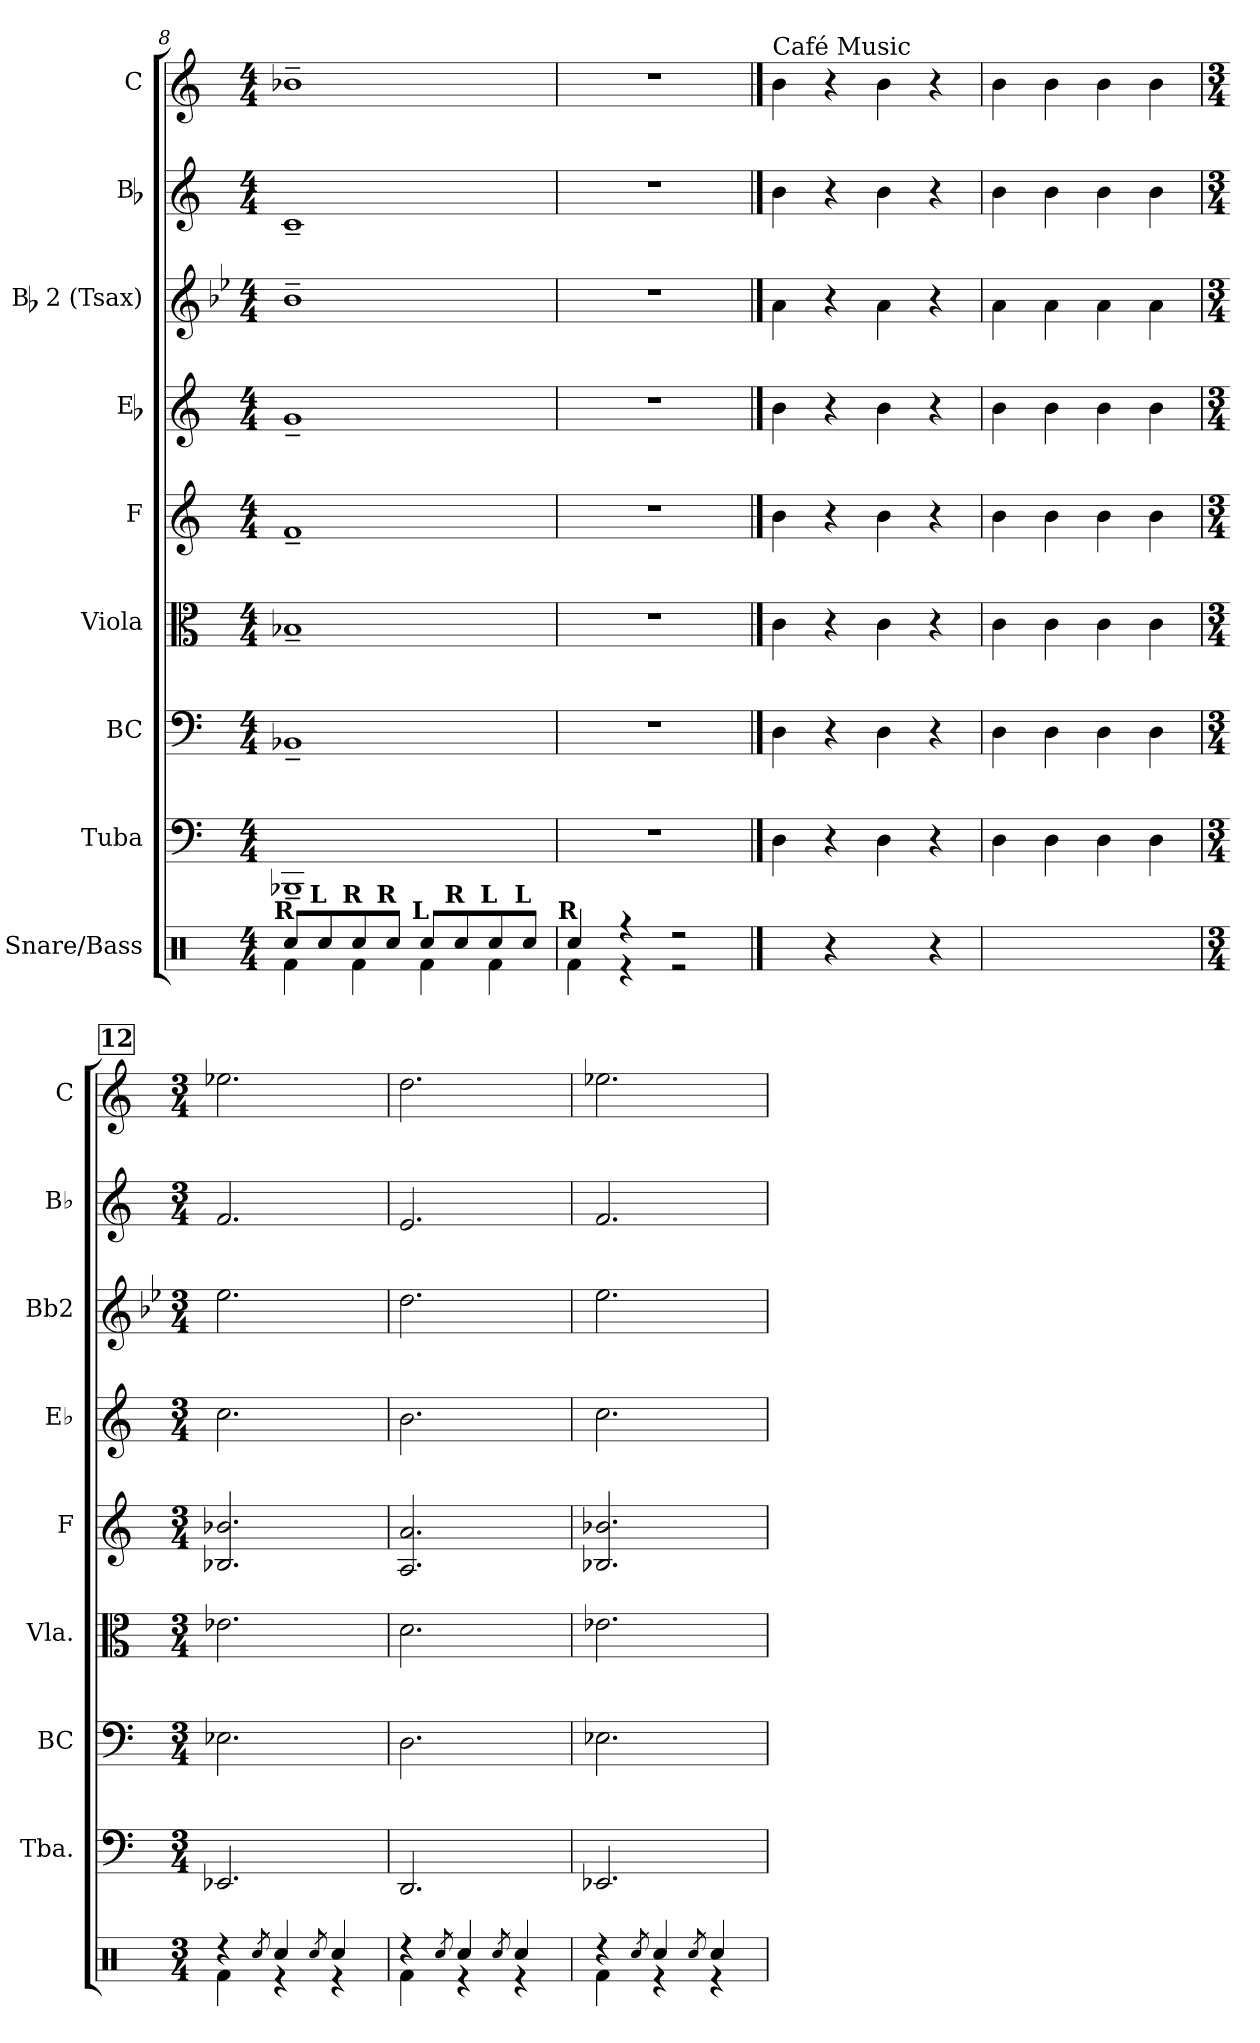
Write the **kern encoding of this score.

**kern	**kern	**kern	**kern	**kern	**kern	**kern	**kern	**kern
*part9	*part8	*part7	*part6	*part5	*part4	*part3	*part2	*part1
*staff9	*staff8	*staff7	*staff6	*staff5	*staff4	*staff3	*staff2	*staff1
*I"Snare/Bass	*I"Tuba	*I"BC	*I"Viola	*I"F	*I"Eb	*I"Bb 2 (Tsax)	*I"Bb	*I"C
*	*I'Tba.	*I'BC	*I'Vla.	*I'F	*I'Eb	*I'Bb2	*I'Bb	*I'C
*clefX	*clefF4	*clefF4	*clefC3	*clefG2	*clefG2	*clefG2	*clefG2	*clefG2
*	*	*	*	*ITrd4c7	*ITrd5c9	*ITrd8c14	*ITrd1c2	*
*k[]	*k[]	*k[]	*k[]	*k[b-]	*k[b-e-a-]	*k[b-e-]	*k[b-e-]	*k[]
*M4/4	*M4/4	*M4/4	*M4/4	*M4/4	*M4/4	*M4/4	*M4/4	*M4/4
=8	=8	=8	=8	=8	=8	=8	=8	=8
*^	*	*	*	*	*	*	*	*
!LO:TX:a:B:cj:t=R	!	!	!	!	!	!	!	!	!
8Rcci/L	4Rfi\	1BBB-X~i	1BB-X~i	1B-X~i	1B-~i	1B-~i	1B-~i	1B-~i	1b-X~i
!LO:TX:a:B:cj:t=L	!	!	!	!	!	!	!	!	!
8Rcci/	.	.	.	.	.	.	.	.	.
!LO:TX:a:B:cj:t=R	!	!	!	!	!	!	!	!	!
8Rcci/	4Rfi\	.	.	.	.	.	.	.	.
!LO:TX:a:B:cj:t=R	!	!	!	!	!	!	!	!	!
8Rcci/J	.	.	.	.	.	.	.	.	.
!LO:TX:a:B:cj:t=L	!	!	!	!	!	!	!	!	!
8Rcci/L	4Rfi\	.	.	.	.	.	.	.	.
!LO:TX:a:B:cj:t=R	!	!	!	!	!	!	!	!	!
8Rcci/	.	.	.	.	.	.	.	.	.
!LO:TX:a:B:cj:t=L	!	!	!	!	!	!	!	!	!
8Rcci/	4Rfi\	.	.	.	.	.	.	.	.
!LO:TX:a:B:cj:t=L	!	!	!	!	!	!	!	!	!
8Rcci/J	.	.	.	.	.	.	.	.	.
=9	=9	=9	=9	=9	=9	=9	=9	=9	=9
!LO:TX:a:B:cj:t=R	!	!	!	!	!	!	!	!	!
4Rcci/	4Rfi\	1r	1r	1r	1r	1r	1r	1r	1r
4r	4r	.	.	.	.	.	.	.	.
2r	2r	.	.	.	.	.	.	.	.
!!LO:PB:g=z
==10	==10	==10	==10	==10	==10	==10	==10	==10	==10
!	!	!	!	!	!	!	!	!	!LO:TX:a:t=Café Music
*v	*v	*	*	*	*	*	*	*	*
4Ri\	4Di\	4Di\	4ci\	4ei\	4di\	4Ai\	4ai\	4bi\
4r	4r	4r	4r	4r	4r	4r	4r	4r
4Ri\	4Di\	4Di\	4ci\	4ei\	4di\	4Ai\	4ai\	4bi\
4r	4r	4r	4r	4r	4r	4r	4r	4r
=11	=11	=11	=11	=11	=11	=11	=11	=11
4Ri\	4Di\	4Di\	4ci\	4ei\	4di\	4Ai\	4ai\	4bi\
4Ri\	4Di\	4Di\	4ci\	4ei\	4di\	4Ai\	4ai\	4bi\
4Ri\	4Di\	4Di\	4ci\	4ei\	4di\	4Ai\	4ai\	4bi\
4Ri\	4Di\	4Di\	4ci\	4ei\	4di\	4Ai\	4ai\	4bi\
!!LO:REH:place=s1:color=#000000:enc=box:fs=12.2576:t=12
=12	=12	=12	=12	=12	=12	=12	=12	=12
*M3/4	*M3/4	*M3/4	*M3/4	*M3/4	*M3/4	*M3/4	*M3/4	*M3/4
*^	*	*	*	*	*	*	*	*
4r	4Rfi\	2.EE-Xi/	2.E-Xi\	2.e-Xi\	2.E-Xi/ 2.e-Xi	2.e-i\	2.e-i\	2.e-i/	2.ee-Xi\
8qRcci/	.	.	.	.	.	.	.	.	.
4Rcci/	4r	.	.	.	.	.	.	.	.
8qRcci/	.	.	.	.	.	.	.	.	.
4Rcci/	4r	.	.	.	.	.	.	.	.
=13	=13	=13	=13	=13	=13	=13	=13	=13	=13
4r	4Rfi\	2.DDi/	2.Di\	2.di\	2.Di/ 2.di	2.di\	2.di\	2.di/	2.ddi\
8qRcci/	.	.	.	.	.	.	.	.	.
4Rcci/	4r	.	.	.	.	.	.	.	.
8qRcci/	.	.	.	.	.	.	.	.	.
4Rcci/	4r	.	.	.	.	.	.	.	.
=14	=14	=14	=14	=14	=14	=14	=14	=14	=14
4r	4Rfi\	2.EE-Xi/	2.E-Xi\	2.e-Xi\	2.E-Xi/ 2.e-Xi	2.e-i\	2.e-i\	2.e-i/	2.ee-Xi\
8qRcci/	.	.	.	.	.	.	.	.	.
4Rcci/	4r	.	.	.	.	.	.	.	.
8qRcci/	.	.	.	.	.	.	.	.	.
4Rcci/	4r	.	.	.	.	.	.	.	.
*v	*v	*	*	*	*	*	*	*	*
=	=	=	=	=	=	=	=	=
*-	*-	*-	*-	*-	*-	*-	*-	*-
